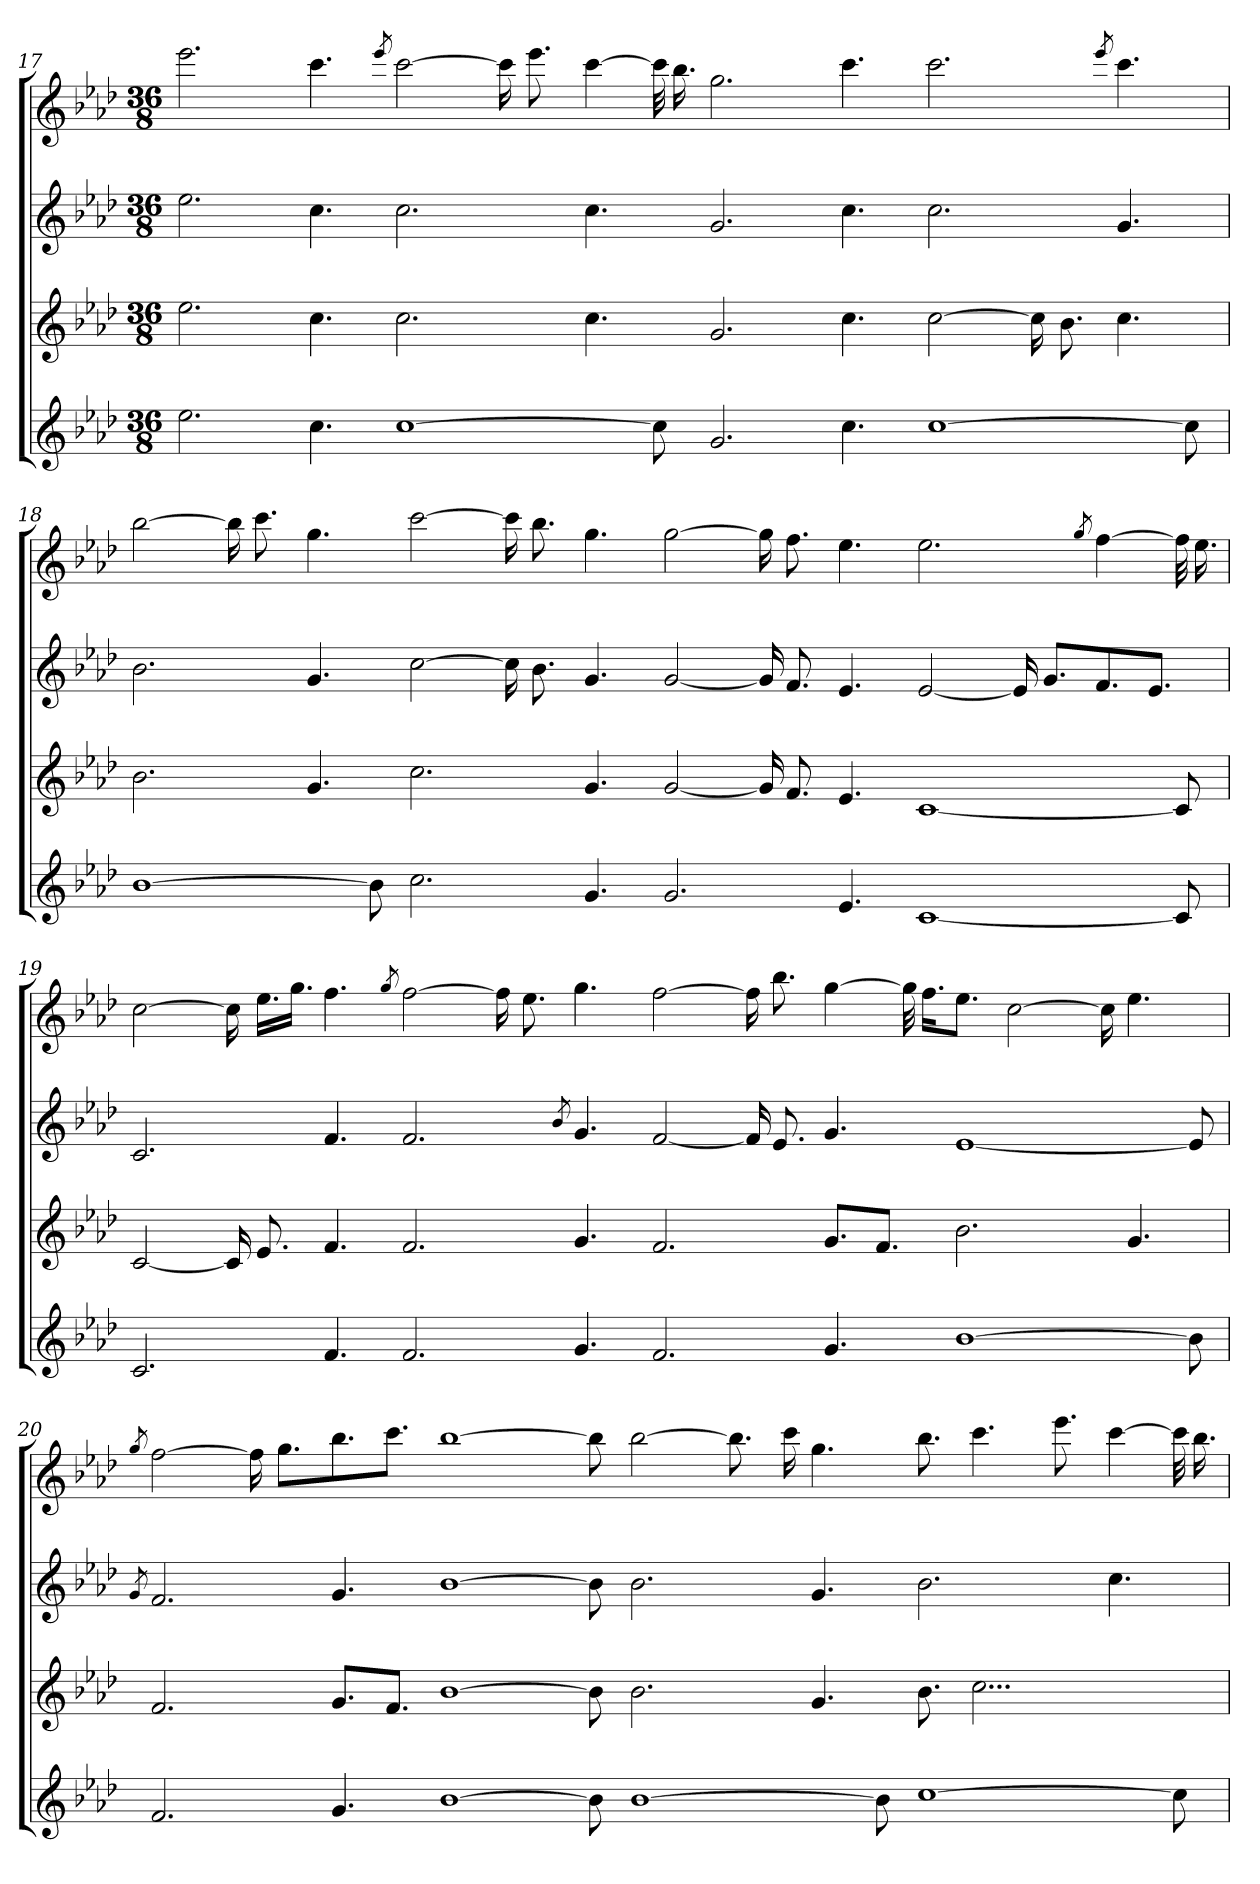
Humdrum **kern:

**kern	**kern	**kern	**kern
*part4	*part3	*part2	*part1
*staff4	*staff3	*staff2	*staff1
*clefG2	*clefG2	*clefG2	*clefG2
*k[b-e-a-d-]	*k[b-e-a-d-]	*k[b-e-a-d-]	*k[b-e-a-d-]
*M36/8	*M36/8	*M36/8	*M36/8
=17	=17	=17	=17
2.ee-	2.ee-	2.ee-	2.eee-
4.cc	4.cc	4.cc	4.ccc
.	.	.	8qeee-
[1cc	2.cc	2.cc	[2ccc
.	.	.	16ccc]
.	.	.	8.eee-
.	4.cc	4.cc	[4ccc
8cc]	.	.	32ccc]
.	.	.	16.bb-
2.g	2.g	2.g	2.gg
4.cc	4.cc	4.cc	4.ccc
[1cc	[2cc	2.cc	2.ccc
.	16cc]	.	.
.	8.b-	.	.
.	.	.	8qeee-
.	4.cc	4.g	4.ccc
8cc]	.	.	.
=18	=18	=18	=18
[1b-	2.b-	2.b-	[2bb-
.	.	.	16bb-]
.	.	.	8.ccc
.	4.g	4.g	4.gg
8b-]	.	.	.
2.cc	2.cc	[2cc	[2ccc
.	.	16cc]	16ccc]
.	.	8.b-	8.bb-
4.g	4.g	4.g	4.gg
2.g	[2g	[2g	[2gg
.	16g]	16g]	16gg]
.	8.f	8.f	8.ff
4.e-	4.e-	4.e-	4.ee-
[1c	[1c	[2e-	2.ee-
.	.	16e-]	.
.	.	8.g/L	.
.	.	.	8qgg
.	.	8.f/	[4ff
.	.	8.e-/J	.
8c]	8c]	.	32ff]
.	.	.	16.ee-
=19	=19	=19	=19
2.c	[2c	2.c	[2cc
.	16c]	.	16cc]
.	8.e-	.	16.ee-\LL
.	.	.	16.gg\JJ
4.f	4.f	4.f	4.ff
.	.	.	8qgg
2.f	2.f	2.f	[2ff
.	.	.	16ff]
.	.	.	8.ee-
.	.	8qb-	.
4.g	4.g	4.g	4.gg
2.f	2.f	[2f	[2ff
.	.	16f]	16ff]
.	.	8.e-	8.bb-
4.g	8.g/L	4.g	[4gg
.	8.f/J	.	.
.	.	.	32gg]
.	.	.	16.ff\KL
[1b-	2.b-	[1e-	8.ee-\J
.	.	.	[2cc
.	.	.	16cc]
.	4.g	.	4.ee-
8b-]	.	8e-]	.
=20	=20	=20	=20
.	.	8qg	8qgg
2.f	2.f	2.f	[2ff
.	.	.	16ff]
.	.	.	8.gg\L
4.g	8.g/L	4.g	8.bb-\
.	8.f/J	.	8.ccc\J
[1b-	[1b-	[1b-	[1bb-
8b-]	8b-]	8b-]	8bb-]
[1b-	2.b-	2.b-	[2bb-
.	.	.	8.bb-]
.	.	.	16ccc
.	4.g	4.g	4.gg
8b-]	.	.	.
[1cc	8.b-	2.b-	8.bb-
.	2...cc	.	4.ccc
.	.	.	8.eee-
.	.	4.cc	[4ccc
8cc]	.	.	32ccc]
.	.	.	16.bb-
=	=	=	=
*-	*-	*-	*-
